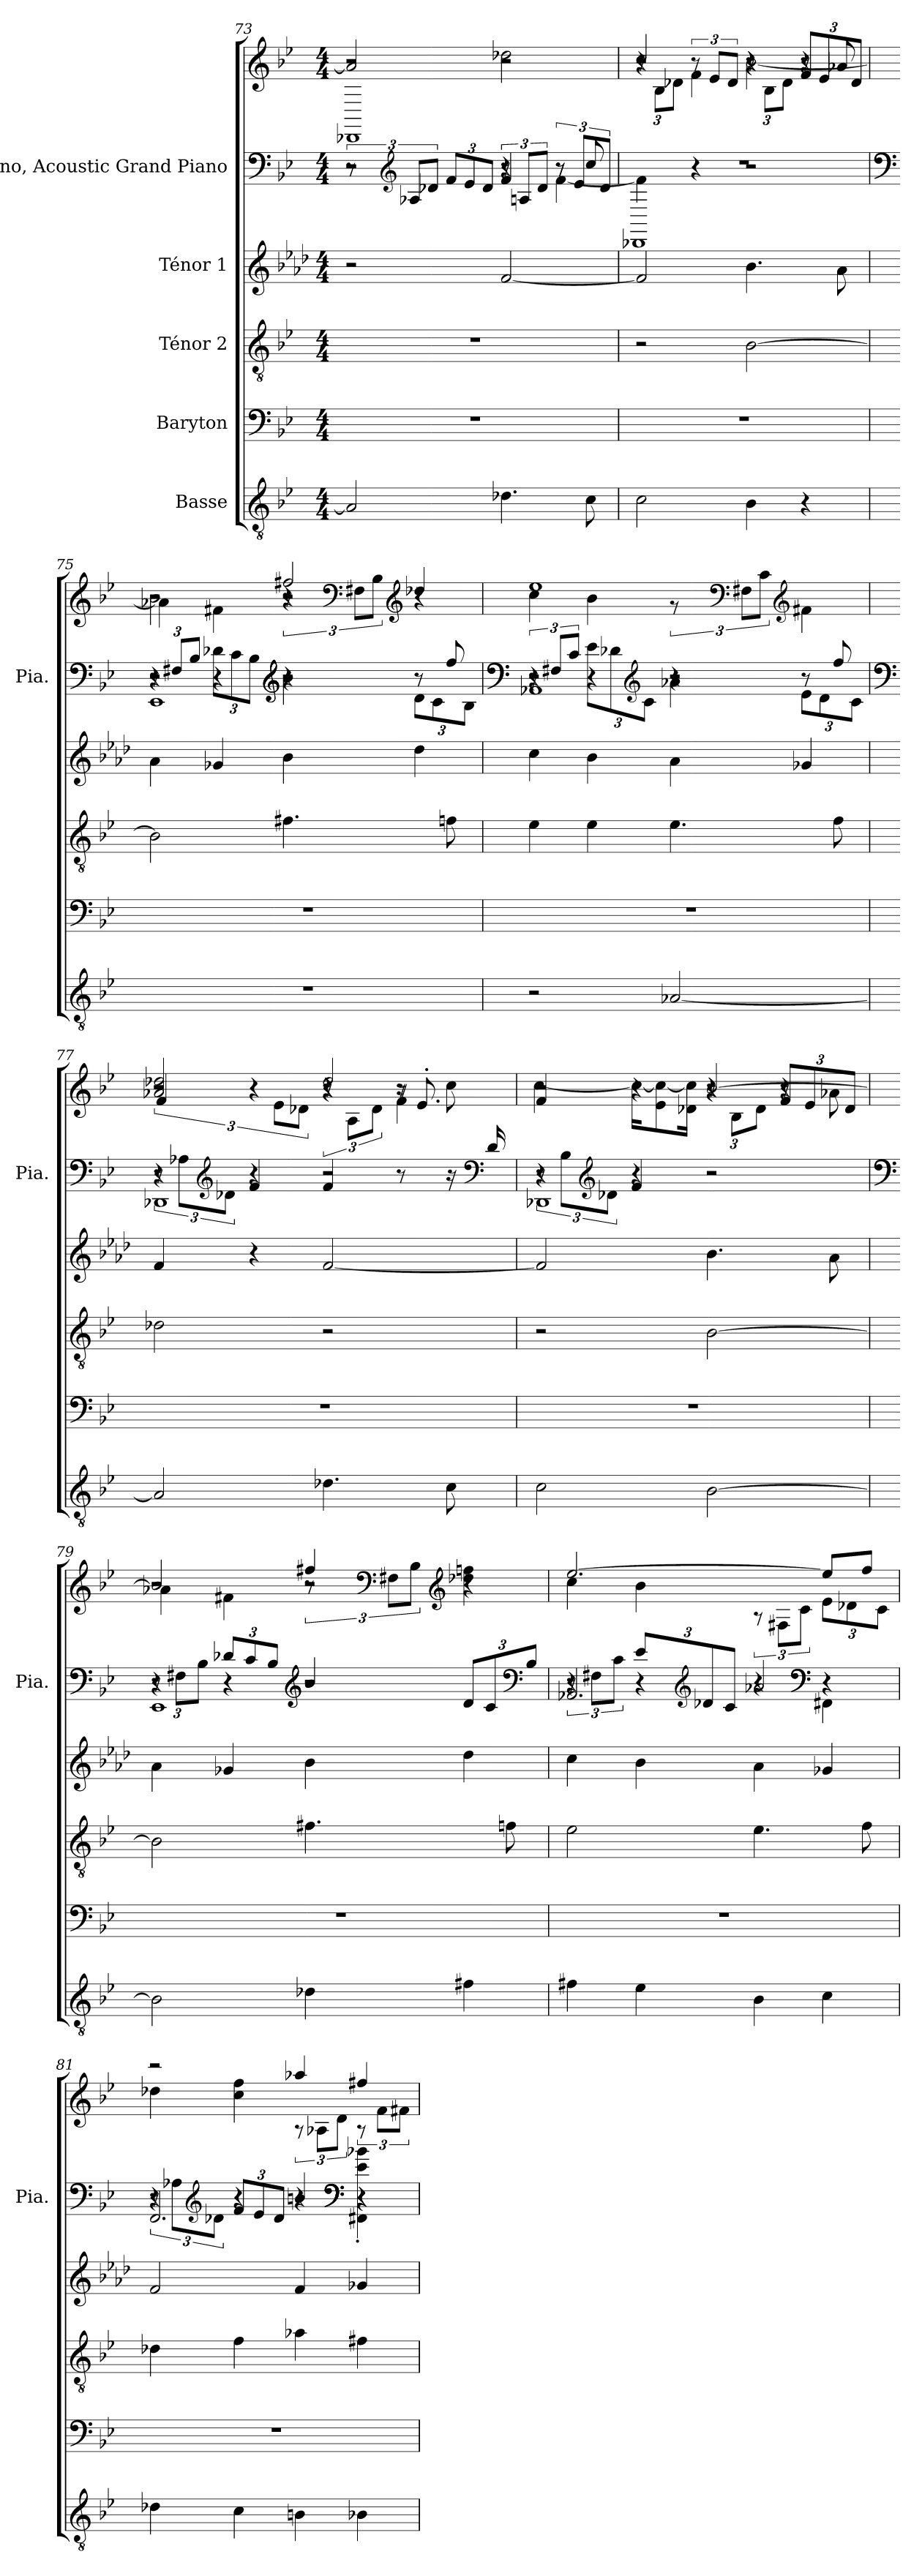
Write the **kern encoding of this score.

**kern	**kern	**kern	**kern	**kern	**kern
*part5	*part4	*part3	*part2	*part1	*part1
*staff6	*staff5	*staff4	*staff3	*staff2	*staff1
*I"Basse	*I"Baryton	*I"Ténor 2	*I"Ténor 1	*I"Piano, Acoustic Grand Piano	*
*	*	*	*	*I'Pia.	*
!!LO:LB:g=z
*clefGv2	*clefF4	*clefGv2	*clefG2	*clefF4	*clefG2
*	*	*	*ITrd8c14	*	*
*k[b-e-]	*k[b-e-]	*k[b-e-]	*k[b-e-a-d-]	*k[b-e-]	*k[b-e-]
*M4/4	*M4/4	*M4/4	*M4/4	*M4/4	*M4/4
=73	=73	=73	=73	=73	=73
*	*	*	*	*^	*^
*	*	*	*	*	*^	*	*^
2A-/]	1r	1r	2r	2r	2r	12r	2a-/]	2r	1DD-X
*	*	*	*	*clefG2	*	*	*	*	*
.	.	.	.	.	.	12A-X/L	.	.	.
.	.	.	.	.	.	12d-X/J	.	.	.
*	*	*	*	*	*	*Xbrackettup	*	*	*
.	.	.	.	.	.	12f/L	.	.	.
.	.	.	.	.	.	12e-/	.	.	.
.	.	.	.	.	.	12d-/J	.	.	.
*	*	*	*	*	*	*brackettup	*	*	*
4.d-X\	.	.	[2F/	4f/	4r	12r	2r	2dd-X\	.
.	.	.	.	.	.	12An/L	.	.	.
.	.	.	.	.	.	12d-/J	.	.	.
.	.	.	.	8r	[4f\	12r	.	.	.
.	.	.	.	.	.	12e-/L	.	.	.
8c\	.	.	.	8cc/	.	.	.	.	.
.	.	.	.	.	.	12d-/J	.	.	.
=74	=74	=74	=74	=74	=74	=74	=74	=74	=74
*	*	*	*	*	*	*	*	*	*^
2c\	1r	2r	2F/]	1r	4f\]	1DD-X	2cc/	2r	4r	12r
.	.	.	.	.	.	.	.	.	.	12B-\L
.	.	.	.	.	.	.	.	.	.	12d-X\J
.	.	.	.	.	4r	.	.	.	12r	4f\
.	.	.	.	.	.	.	.	.	12e-/L	.
.	.	.	.	.	.	.	.	.	12d-/J	.
4B-\	.	[2B-\	4.B-\	.	2r	.	4r	[2b-\	4r	12r
.	.	.	.	.	.	.	.	.	.	12B-\L
.	.	.	.	.	.	.	.	.	.	12d-\J
*	*	*	*	*	*	*	*	*	*Xbrackettup	*
4r	.	.	.	.	.	.	8r	.	12f/L	4r
.	.	.	.	.	.	.	.	.	12e-/	.
.	.	.	8A-\	.	.	.	8a-X/	.	.	.
.	.	.	.	.	.	.	.	.	12d-/J	.
*	*	*	*	*v	*v	*v	*	*	*	*
!!LO:PB:g=z	!!	!!	!!
=75	=75	=75	=75	=75	=75	=75	=75	=75
*	*	*	*	*clefF4	*	*	*	*
*	*	*	*	*^	*	*	*	*
*	*	*	*	*	*^	*	*	*	*
*	*	*	*	*	*	*^	*	*	*	*
1r	1r	2B-\]	4A-\	2r	4r	12r	1EE-	2r	2b-\]	2r	4a-X\
.	.	.	.	.	.	12F#X/L	.	.	.	.	.
.	.	.	.	.	.	12B-/J	.	.	.	.	.
*	*	*	*	*	*Xbrackettup	*	*	*	*	*	*
.	.	.	4G-X/	.	12d-X\L	4r	.	.	.	.	4f#X\
.	.	.	.	.	12c\	.	.	.	.	.	.
.	.	.	.	.	12B-\J	.	.	.	.	.	.
*	*	*	*	*clefG2	*	*	*	*	*	*	*
*	*	*	*	*	*	*	*	*	*	*	*brackettup
.	.	4.f#X\	4B-\	4r	4b-\	2r	.	2ff#X/	2r	4r	12r
*	*	*	*	*	*	*	*	*clefF4	*	*	*
.	.	.	.	.	.	.	.	.	.	.	12F#X\L
.	.	.	.	.	.	.	.	.	.	.	12B-\J
*	*	*	*	*	*	*	*	*clefG2	*	*	*
.	.	.	4d-\	8r	12d-\L	.	.	.	.	4dd-X/	4r
.	.	.	.	.	12c\	.	.	.	.	.	.
.	.	8fn\	.	8ff/	.	.	.	.	.	.	.
.	.	.	.	.	12B-\J	.	.	.	.	.	.
*	*	*	*	*	*	*	*	*v	*v	*v	*v
!!LO:LB:g=z
=76	=76	=76	=76	=76	=76	=76	=76	=76
*	*	*	*	*clefF4	*	*	*	*
*	*	*	*	*	*	*brackettup	*	*
*	*	*	*	*	*	*	*	*^
2r	1r	4e-\	4c\	2r	4r	12r	1AA-X	1ee-	4cc\
.	.	.	.	.	.	12F#X/L	.	.	.
.	.	.	.	.	.	12c/J	.	.	.
*	*	*	*	*	*Xbrackettup	*	*	*	*
.	.	4e-\	4B-\	.	12e-\L	4r	.	.	4b-\
.	.	.	.	.	12d-X\	.	.	.	.
*	*	*	*	*clefG2	*	*	*	*	*
.	.	.	.	.	12c\J	.	.	.	.
[2A-X/	.	4.e-\	4A-\	4r	4a-X\	2r	.	.	12r
*	*	*	*	*	*	*	*	*clefF4	*
.	.	.	.	.	.	.	.	.	12F#X\L
.	.	.	.	.	.	.	.	.	12c\J
*	*	*	*	*	*	*	*	*clefG2	*
.	.	.	4G-X/	8r	12e-\L	.	.	.	4f#X\
.	.	.	.	.	12d-\	.	.	.	.
.	.	8f\	.	8ff/	.	.	.	.	.
.	.	.	.	.	12c\J	.	.	.	.
*	*	*	*	*v	*v	*v	*v	*	*
*	*	*	*	*	*v	*v
!!LO:PB:g=z
=77	=77	=77	=77	=77	=77
*	*	*	*	*clefF4	*
*	*	*	*	*^	*
*	*	*	*	*	*brackettup	*
*	*	*	*	*	*^	*^
*	*	*	*	*	*	*	*	*^
*	*	*	*	*	*	*	*	*	*^
2A-/]	1r	2d-X\	4F/	4r	12r	1DD-X	2a-X/ 2dd-X/	2r	4f/	3r
.	.	.	.	.	12A-X\L	.	.	.	.	.
*	*	*	*	*clefG2	*	*	*	*	*	*
.	.	.	.	.	12d-X\J	.	.	.	.	.
.	.	.	4r	4f/	4r	.	.	.	4r	.
.	.	.	.	.	.	.	.	.	.	12e-\L
.	.	.	.	.	.	.	.	.	.	12d-X\J
4.d-X\	.	2r	[2F/	4f/	2r	.	2dd-/	4r	4r	12r
.	.	.	.	.	.	.	.	.	.	12A\L
.	.	.	.	.	.	.	.	.	.	12d-\J
.	.	.	.	8r	.	.	.	4f\	16r	8r
.	.	.	.	.	.	.	.	.	8.e-'/	.
8c\	.	.	.	16r	.	.	.	.	.	8cc\
*	*	*	*	*clefF4	*	*	*	*	*	*
.	.	.	.	16d-/	.	.	.	.	.	.
=78	=78	=78	=78	=78	=78	=78	=78	=78	=78	=78
2c\	1r	2r	2F/]	4r	12r	1DD-X	2r	2r	4f/	[4cc\
.	.	.	.	.	12B-\L	.	.	.	.	.
*	*	*	*	*clefG2	*	*	*	*	*	*
.	.	.	.	.	12d-X\J	.	.	.	.	.
.	.	.	.	4f/	4r	.	.	.	4r	16cc\KL_
.	.	.	.	.	.	.	.	.	.	8e-\ 8cc\_
.	.	.	.	.	.	.	.	.	.	16d-X\ 16cc\]Jk
[2B-\	.	[2B-\	4.B-\	2r	2r	.	[2b-/	4r	4r	12r
.	.	.	.	.	.	.	.	.	.	12B-\L
.	.	.	.	.	.	.	.	.	.	12d-\J
*	*	*	*	*	*	*	*	*	*Xbrackettup	*
.	.	.	.	.	.	.	.	8r	12f/L	4r
.	.	.	.	.	.	.	.	.	12e-/	.
.	.	.	8A-\	.	.	.	.	8a-X\	.	.
.	.	.	.	.	.	.	.	.	12d-/J	.
*	*	*	*	*	*	*	*v	*v	*v	*v
!!LO:LB:g=z
=79	=79	=79	=79	=79	=79	=79	=79
*	*	*	*	*clefF4	*	*	*
*	*	*	*	*	*	*	*^
*	*	*	*	*	*	*	*	*^
2B-\]	1r	2B-\]	4A-\	4r	12r	1EE-	2b-/]	2r	4a-X\
.	.	.	.	.	12F#X\L	.	.	.	.
.	.	.	.	.	12B-\J	.	.	.	.
*	*	*	*	*Xbrackettup	*	*	*	*	*
.	.	.	4G-X/	12d-X/L	4r	.	.	.	4f#X\
.	.	.	.	12c/	.	.	.	.	.
.	.	.	.	12B-/J	.	.	.	.	.
*	*	*	*	*clefG2	*	*	*	*	*
*	*	*	*	*	*	*	*	*	*brackettup
4d-X\	.	4.f#X\	4B-\	4b-/	2r	.	2r	4ff#X/	12r
*	*	*	*	*	*	*	*clefF4	*	*
.	.	.	.	.	.	.	.	.	12F#X\L
.	.	.	.	.	.	.	.	.	12B-\J
*	*	*	*	*	*	*	*clefG2	*	*
4f#X\	.	.	4d-\	12d-/L	.	.	.	4r	4dd-X\ 4ffn\
.	.	.	.	12c/	.	.	.	.	.
.	.	8fn\	.	.	.	.	.	.	.
*	*	*	*	*clefF4	*	*	*	*	*
.	.	.	.	12B-/J	.	.	.	.	.
*	*	*	*	*	*	*	*v	*v	*v
!!LO:PB:g=z
=80	=80	=80	=80	=80	=80	=80	=80
*	*	*	*	*	*brackettup	*	*
*	*	*	*	*	*	*	*^
4f#X\	1r	2e-\	4c\	4r	12r	2.AA-X/	[2.ee-/	4cc\
.	.	.	.	.	12F#X\L	.	.	.
.	.	.	.	.	12c\J	.	.	.
*	*	*	*	*Xbrackettup	*	*	*	*
4e-\	.	.	4B-\	12e-/L	4r	.	.	4b-\
*	*	*	*	*clefG2	*	*	*	*
.	.	.	.	12d-X/	.	.	.	.
.	.	.	.	12c/J	.	.	.	.
4B-\	.	4.e-\	4A-\	2a-X/	4r	.	.	12r
.	.	.	.	.	.	.	.	12F#X\L
.	.	.	.	.	.	.	.	12c\J
*	*	*	*	*clefF4	*	*	*	*
*	*	*	*	*	*	*	*	*Xbrackettup
4c\	.	.	4G-X/	.	4FF#X\	4r	8ee-/L]	12e-\L
.	.	.	.	.	.	.	.	12d-X\
.	.	8f\	.	.	.	.	8ff/J	.
.	.	.	.	.	.	.	.	12c\J
!!LO:LB:g=z	!!
=81	=81	=81	=81	=81	=81	=81	=81	=81
*	*	*	*	*	*brackettup	*	*	*
4d-X\	1r	4d-X\	2F/	4r	12r	2.FF/	2r	4dd-X\
.	.	.	.	.	12A-X\L	.	.	.
*	*	*	*	*clefG2	*	*	*	*
.	.	.	.	.	12d-X\J	.	.	.
*	*	*	*	*Xbrackettup	*	*	*	*
4c\	.	4f\	.	12f/L	4r	.	.	4cc\ 4ff\
.	.	.	.	12e-/	.	.	.	.
.	.	.	.	12d-/J	.	.	.	.
*	*	*	*	*	*	*	*	*brackettup
4Bn\	.	4a-X\	4F/	4bn/	4r	.	4aa-X/	12r
.	.	.	.	.	.	.	.	12A-X\L
.	.	.	.	.	.	.	.	12d\J
*	*	*	*	*clefF4	*	*	*	*
4B-X\	.	4f#X\	4G-X/	4r	4FF#X\' 4e-\' 4b-X\'	4r	4ff#X/	12r
.	.	.	.	.	.	.	.	12f\L
.	.	.	.	.	.	.	.	12f#X\J
*	*	*	*	*v	*v	*v	*	*
*	*	*	*	*	*v	*v
=	=	=	=	=	=
*-	*-	*-	*-	*-	*-
